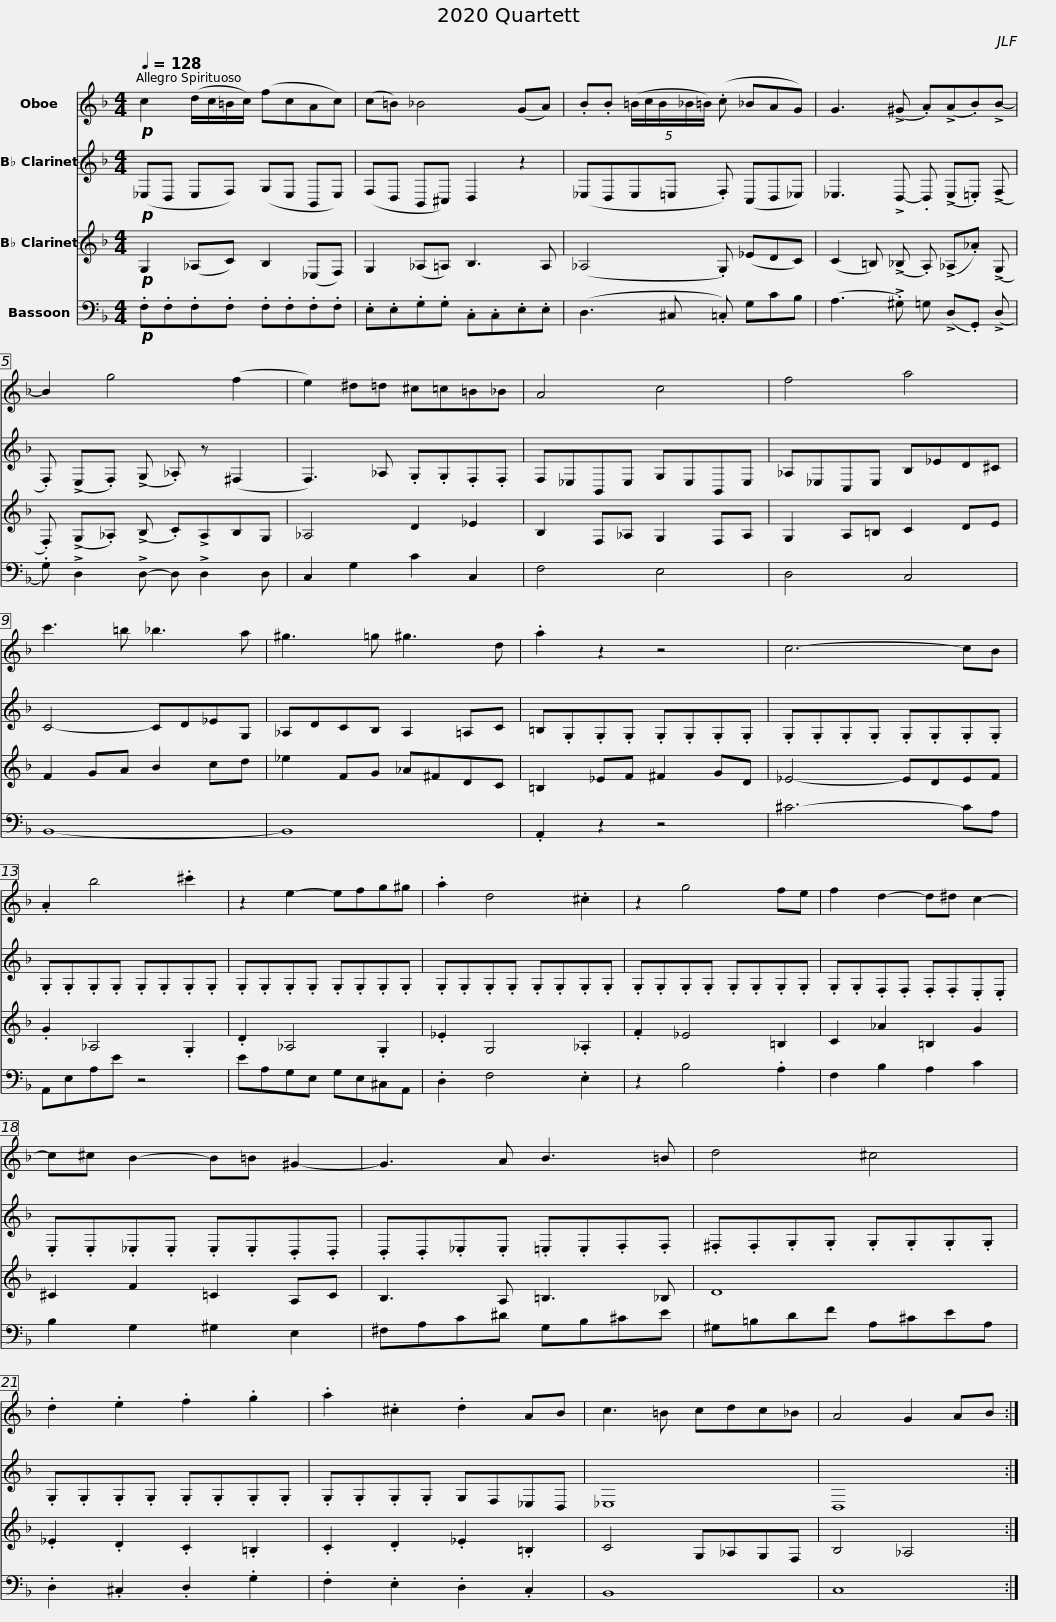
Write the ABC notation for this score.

X:1
%%score 1 2 3 4
L:1/8
Q:1/4=128
M:4/4
I:linebreak $
K:F
V:1 treble
V:2 treble transpose=14
V:3 treble transpose=2
V:4 bass
V:1
!p! c2 (d/c/=B/c/) (fcAc) | (c=B) _B4 (GA) | .B.B (5:4:5(=B/c/B/_B/=B/) (.c _BAG) |$ G3 (!>!^G .A)(!>!A.B)!>!B- | B2 g4 (f2 | %5
 e2) ^d=d ^c=c=B_B |$ A4 c4 | f4 a4 | c'3 =b _b3 a | ^g3 =g ^g3 d |$ %10
 .a2 z2 z4 | c6- cB | .A2 b4 .^c'2 | z2 e2- efg^g |$ .a2 d4 .^c2 | %15
 z2 g4 fe | f2 d2- d^d c2- | c^c B2- B=B ^G2- |$ G3 A B3 =B | d4 ^c4 | %20
 .d2 .e2 .f2 .g2 |$ .a2 .^c2 .d2 AB | c3 =B cdc_B | A4 G2 AB :| %24
V:2
!p! (_E,D, E,F,) (G,E, B,,E,) | (F,D, B,,^C,) D,2 z2 | (_E,D,E,=E, .F,) (C,D,_E,) |$ _E,3 !>!D,- .D, (!>!E,.=E,) (!>!F, | .F,) (!>!E,.F,) (!>!G, ._A,) z (^F,2 | %5
 F,3) _A, .G,.G,.F,.F, |$ F,_E,B,,E, G,E,B,,E, | _A,_E,C,E, B,_ED^C | C4- CD_EG, | _A,DCB, A,2 =A,C |$ %10
 =B,.G,.G,.G, .G,.G,.G,.G, | .G,.G,.G,.G, .G,.G,.G,.G, | .G,.G,.G,.G, .G,.G,.G,.G, | .G,.G,.G,.G, .G,.G,.G,.G, |$ .G,.G,.G,.G, .G,.G,.G,.G, | %15
 .G,.G,.G,.G, .G,.G,.G,.G, | .G,.G,.F,.F, .F,.F,.E,.E, | .E,.E,._E,.E, .E,.E,.D,.D, |$ .D,.D,._E,.E, .=E,.E,.F,.F, | .^F,.F,.G,.G, .G,.G,.G,.G, | %20
 .G,.G,.G,.G, .G,.G,.G,.G, |$ .G,.G,.G,.G, G,F,_E,D, | _E,8 | D,8 :| %24
V:3
!p! G,2 (_A,C) B,2 (_E,F,) | G,2 (_A,=A,) B,3 A, | (_A,4 .G,) (_EDC) |$ (C2 =B,) (!>!_B, .A,) (!>!_A,._A) (!>!G, | .F,) (!>!G,._A,) (!>!B, .C)!>!A,B,G, | %5
 _A,4 D2 _E2 |$ B,2 F,_A, G,2 F,A, | G,2 A,=B, C2 DE | F2 GA B2 cd | _e2 FG _A^FDC |$ %10
 =B,2 _EF ^F2 GD | _E4- EDEF | .G2 _A,4 .G,2 | .D2 _A,4 .G,2 |$ ._E2 G,4 ._A,2 | %15
 .F2 _E4 =B,2 | C2 _A2 =B,2 G2 | ^C2 F2 =C2 A,C |$ B,3 A, =B,3 _B, | D8 | %20
 ._E2 .D2 .C2 .=B,2 |$ .C2 .D2 ._E2 .=B,2 | C4 G,_A,G,F, | B,4 _A,4 :| %24
V:4
!p! .F,.F,.F,.F, .F,.F,.F,.F, | .E,.E,.G,.G, .C,.C,.E,.E, | (D,3 ^C, .=C,) G,CB, |$ (A,3 !>!.^G,) =G, (!>!D,.G,,) (!>!D, | .G,) !>!D,2 !>!D,- D, !>!D,2 D, | %5
 C,2 G,2 C2 C,2 |$ F,4 E,4 | D,4 C,4 | B,,8- | B,,8 |$ %10
 .A,,2 z2 z4 | ^C6- CA, | A,,E,A,E z4 | EA,G,E, G,E,^C,A,, |$ .D,2 F,4 .E,2 | %15
 z2 B,4 .A,2 | F,2 B,2 A,2 C2 | B,2 G,2 ^G,2 E,2 |$ ^F,A,C^D G,B,^CE | ^G,=B,DF A,^CEA, | %20
 .D,2 .^C,2 .D,2 .G,2 |$ .F,2 .E,2 .D,2 .C,2 | B,,8 | C,8 :| %24
